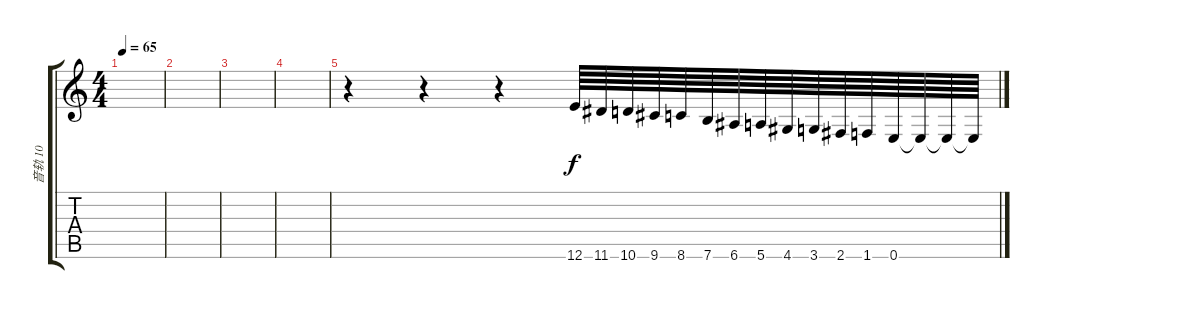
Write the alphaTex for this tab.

\track ("音轨 10" "音轨 10") {instrument overdrivenguitar}
\staff {score tabs}
\tuning (E4 B3 G3 D3 A2 E2) {hide}
\ts (4 4)
\tempo 65
\clef g2
\ks c
|
|
|
|
r.4 r.4 r.4 12.6.64 11.6.64 10.6.64 9.6.64 8.6.64 7.6.64 6.6.64 5.6.64 4.6.64 3.6.64 2.6.64 1.6.64 0.6.64 0.6{t}.64 0.6{t}.64 0.6{t}.64
